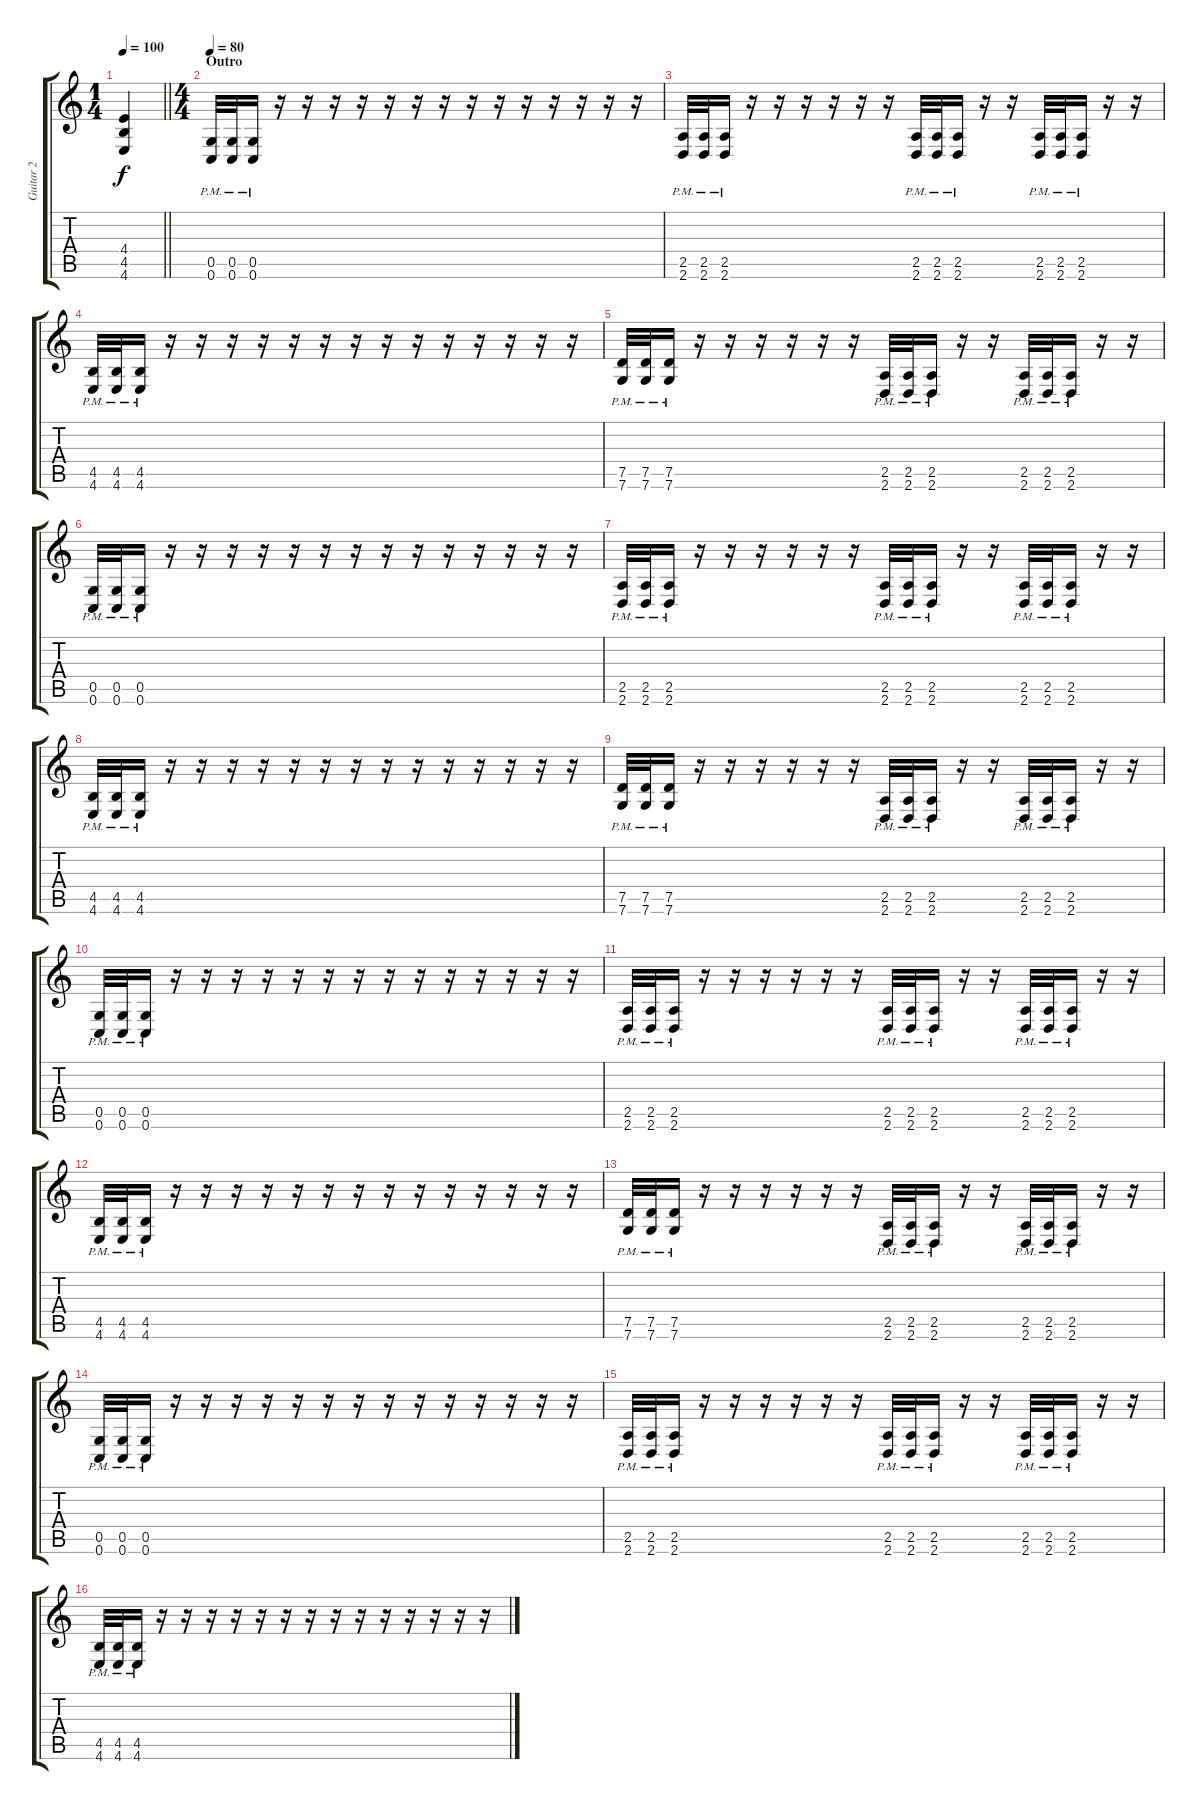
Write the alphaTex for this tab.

\track ("Guitar 2" "Guitar 2") {instrument overdrivenguitar}
\staff {score tabs}
\tuning (D4 A3 F3 C3 G2 C2) {hide}
\ts (1 4)
\tempo 100
\clef g2
\barLineRight lightlight
\ks c
(4.4{t} 4.5{t} 4.6{t}).4{dy f} |
\ts (4 4)
\section ("" "Outro")
\tempo 80
(0.5{pm} 0.6{pm}).32 (0.5{pm} 0.6{pm}).32 (0.5{pm} 0.6{pm}).16 r.16 r.16 r.16 r.16 r.16 r.16 r.16 r.16 r.16 r.16 r.16 r.16 r.16 r.16 |
(2.5{pm} 2.6{pm}).32 (2.5{pm} 2.6{pm}).32 (2.5{pm} 2.6{pm}).16 r.16 r.16 r.16 r.16 r.16 r.16 (2.5{pm} 2.6{pm}).32 (2.5{pm} 2.6{pm}).32 (2.5{pm} 2.6{pm}).16 r.16 r.16 (2.5{pm} 2.6{pm}).32 (2.5{pm} 2.6{pm}).32 (2.5{pm} 2.6{pm}).16 r.16 r.16 |
(4.5{pm} 4.6{pm}).32 (4.5{pm} 4.6{pm}).32 (4.5{pm} 4.6{pm}).16 r.16 r.16 r.16 r.16 r.16 r.16 r.16 r.16 r.16 r.16 r.16 r.16 r.16 r.16 |
(7.5{pm} 7.6{pm}).32 (7.5{pm} 7.6{pm}).32 (7.5{pm} 7.6{pm}).16 r.16 r.16 r.16 r.16 r.16 r.16 (2.5{pm} 2.6{pm}).32 (2.5{pm} 2.6{pm}).32 (2.5{pm} 2.6{pm}).16 r.16 r.16 (2.5{pm} 2.6{pm}).32 (2.5{pm} 2.6{pm}).32 (2.5{pm} 2.6{pm}).16 r.16 r.16 |
(0.5{pm} 0.6{pm}).32 (0.5{pm} 0.6{pm}).32 (0.5{pm} 0.6{pm}).16 r.16 r.16 r.16 r.16 r.16 r.16 r.16 r.16 r.16 r.16 r.16 r.16 r.16 r.16 |
(2.5{pm} 2.6{pm}).32 (2.5{pm} 2.6{pm}).32 (2.5{pm} 2.6{pm}).16 r.16 r.16 r.16 r.16 r.16 r.16 (2.5{pm} 2.6{pm}).32 (2.5{pm} 2.6{pm}).32 (2.5{pm} 2.6{pm}).16 r.16 r.16 (2.5{pm} 2.6{pm}).32 (2.5{pm} 2.6{pm}).32 (2.5{pm} 2.6{pm}).16 r.16 r.16 |
(4.5{pm} 4.6{pm}).32 (4.5{pm} 4.6{pm}).32 (4.5{pm} 4.6{pm}).16 r.16 r.16 r.16 r.16 r.16 r.16 r.16 r.16 r.16 r.16 r.16 r.16 r.16 r.16 |
(7.5{pm} 7.6{pm}).32 (7.5{pm} 7.6{pm}).32 (7.5{pm} 7.6{pm}).16 r.16 r.16 r.16 r.16 r.16 r.16 (2.5{pm} 2.6{pm}).32 (2.5{pm} 2.6{pm}).32 (2.5{pm} 2.6{pm}).16 r.16 r.16 (2.5{pm} 2.6{pm}).32 (2.5{pm} 2.6{pm}).32 (2.5{pm} 2.6{pm}).16 r.16 r.16 |
(0.5{pm} 0.6{pm}).32 (0.5{pm} 0.6{pm}).32 (0.5{pm} 0.6{pm}).16 r.16 r.16 r.16 r.16 r.16 r.16 r.16 r.16 r.16 r.16 r.16 r.16 r.16 r.16 |
(2.5{pm} 2.6{pm}).32 (2.5{pm} 2.6{pm}).32 (2.5{pm} 2.6{pm}).16 r.16 r.16 r.16 r.16 r.16 r.16 (2.5{pm} 2.6{pm}).32 (2.5{pm} 2.6{pm}).32 (2.5{pm} 2.6{pm}).16 r.16 r.16 (2.5{pm} 2.6{pm}).32 (2.5{pm} 2.6{pm}).32 (2.5{pm} 2.6{pm}).16 r.16 r.16 |
(4.5{pm} 4.6{pm}).32 (4.5{pm} 4.6{pm}).32 (4.5{pm} 4.6{pm}).16 r.16 r.16 r.16 r.16 r.16 r.16 r.16 r.16 r.16 r.16 r.16 r.16 r.16 r.16 |
(7.5{pm} 7.6{pm}).32 (7.5{pm} 7.6{pm}).32 (7.5{pm} 7.6{pm}).16 r.16 r.16 r.16 r.16 r.16 r.16 (2.5{pm} 2.6{pm}).32 (2.5{pm} 2.6{pm}).32 (2.5{pm} 2.6{pm}).16 r.16 r.16 (2.5{pm} 2.6{pm}).32 (2.5{pm} 2.6{pm}).32 (2.5{pm} 2.6{pm}).16 r.16 r.16 |
(0.5{pm} 0.6{pm}).32 (0.5{pm} 0.6{pm}).32 (0.5{pm} 0.6{pm}).16 r.16 r.16 r.16 r.16 r.16 r.16 r.16 r.16 r.16 r.16 r.16 r.16 r.16 r.16 |
(2.5{pm} 2.6{pm}).32 (2.5{pm} 2.6{pm}).32 (2.5{pm} 2.6{pm}).16 r.16 r.16 r.16 r.16 r.16 r.16 (2.5{pm} 2.6{pm}).32 (2.5{pm} 2.6{pm}).32 (2.5{pm} 2.6{pm}).16 r.16 r.16 (2.5{pm} 2.6{pm}).32 (2.5{pm} 2.6{pm}).32 (2.5{pm} 2.6{pm}).16 r.16 r.16 |
(4.5{pm} 4.6{pm}).32 (4.5{pm} 4.6{pm}).32 (4.5{pm} 4.6{pm}).16 r.16 r.16 r.16 r.16 r.16 r.16 r.16 r.16 r.16 r.16 r.16 r.16 r.16 r.16
